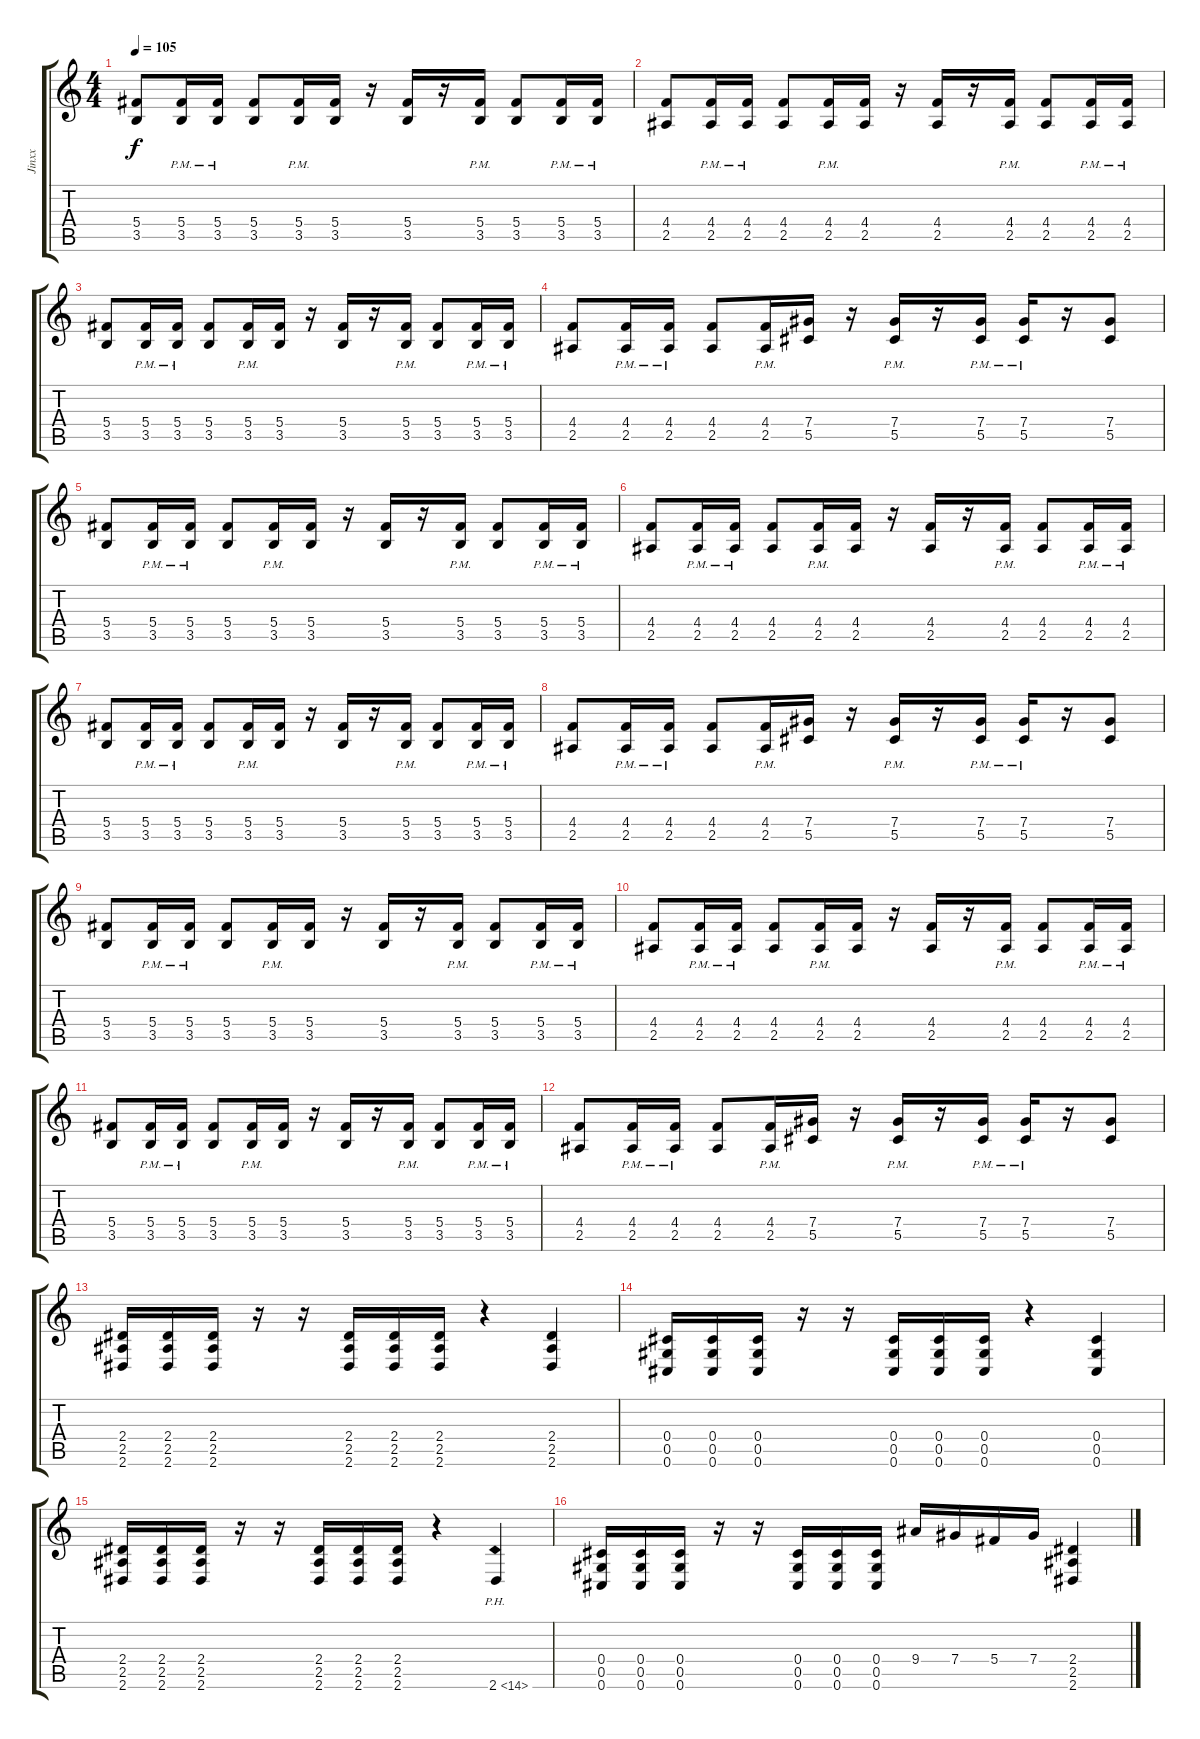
\track ("Jinxx" "Jinxx") {instrument overdrivenguitar}
\staff {score tabs}
\tuning (Eb4 Bb3 Gb3 Db3 Ab2 Db2) {hide}
\ts (4 4)
\tempo 105
\clef g2
\ks c
(5.4 3.5).8{dy f} (5.4{pm} 3.5{pm}).16 (5.4{pm} 3.5{pm}).16 (5.4 3.5).8 (5.4{pm} 3.5{pm}).16 (5.4 3.5).16 r.16 (5.4 3.5).16 r.16 (5.4{pm} 3.5{pm}).16 (5.4 3.5).8 (5.4{pm} 3.5{pm}).16 (5.4{pm} 3.5{pm}).16 |
(4.4 2.5).8 (4.4{pm} 2.5{pm}).16 (4.4{pm} 2.5{pm}).16 (4.4 2.5).8 (4.4{pm} 2.5{pm}).16 (4.4 2.5).16 r.16 (4.4 2.5).16 r.16 (4.4{pm} 2.5{pm}).16 (4.4 2.5).8 (4.4{pm} 2.5{pm}).16 (4.4{pm} 2.5{pm}).16 |
(5.4 3.5).8 (5.4{pm} 3.5{pm}).16 (5.4{pm} 3.5{pm}).16 (5.4 3.5).8 (5.4{pm} 3.5{pm}).16 (5.4 3.5).16 r.16 (5.4 3.5).16 r.16 (5.4{pm} 3.5{pm}).16 (5.4 3.5).8 (5.4{pm} 3.5{pm}).16 (5.4{pm} 3.5{pm}).16 |
(4.4 2.5).8 (4.4{pm} 2.5{pm}).16 (4.4{pm} 2.5{pm}).16 (4.4 2.5).8 (4.4{pm} 2.5{pm}).16 (7.4 5.5).16 r.16 (7.4{pm} 5.5{pm}).16 r.16 (7.4{pm} 5.5{pm}).16 (7.4{pm} 5.5{pm}).16 r.16 (7.4 5.5).8 |
(5.4 3.5).8 (5.4{pm} 3.5{pm}).16 (5.4{pm} 3.5{pm}).16 (5.4 3.5).8 (5.4{pm} 3.5{pm}).16 (5.4 3.5).16 r.16 (5.4 3.5).16 r.16 (5.4{pm} 3.5{pm}).16 (5.4 3.5).8 (5.4{pm} 3.5{pm}).16 (5.4{pm} 3.5{pm}).16 |
(4.4 2.5).8 (4.4{pm} 2.5{pm}).16 (4.4{pm} 2.5{pm}).16 (4.4 2.5).8 (4.4{pm} 2.5{pm}).16 (4.4 2.5).16 r.16 (4.4 2.5).16 r.16 (4.4{pm} 2.5{pm}).16 (4.4 2.5).8 (4.4{pm} 2.5{pm}).16 (4.4{pm} 2.5{pm}).16 |
(5.4 3.5).8 (5.4{pm} 3.5{pm}).16 (5.4{pm} 3.5{pm}).16 (5.4 3.5).8 (5.4{pm} 3.5{pm}).16 (5.4 3.5).16 r.16 (5.4 3.5).16 r.16 (5.4{pm} 3.5{pm}).16 (5.4 3.5).8 (5.4{pm} 3.5{pm}).16 (5.4{pm} 3.5{pm}).16 |
(4.4 2.5).8 (4.4{pm} 2.5{pm}).16 (4.4{pm} 2.5{pm}).16 (4.4 2.5).8 (4.4{pm} 2.5{pm}).16 (7.4 5.5).16 r.16 (7.4{pm} 5.5{pm}).16 r.16 (7.4{pm} 5.5{pm}).16 (7.4{pm} 5.5{pm}).16 r.16 (7.4 5.5).8 |
(5.4 3.5).8 (5.4{pm} 3.5{pm}).16 (5.4{pm} 3.5{pm}).16 (5.4 3.5).8 (5.4{pm} 3.5{pm}).16 (5.4 3.5).16 r.16 (5.4 3.5).16 r.16 (5.4{pm} 3.5{pm}).16 (5.4 3.5).8 (5.4{pm} 3.5{pm}).16 (5.4{pm} 3.5{pm}).16 |
(4.4 2.5).8 (4.4{pm} 2.5{pm}).16 (4.4{pm} 2.5{pm}).16 (4.4 2.5).8 (4.4{pm} 2.5{pm}).16 (4.4 2.5).16 r.16 (4.4 2.5).16 r.16 (4.4{pm} 2.5{pm}).16 (4.4 2.5).8 (4.4{pm} 2.5{pm}).16 (4.4{pm} 2.5{pm}).16 |
(5.4 3.5).8 (5.4{pm} 3.5{pm}).16 (5.4{pm} 3.5{pm}).16 (5.4 3.5).8 (5.4{pm} 3.5{pm}).16 (5.4 3.5).16 r.16 (5.4 3.5).16 r.16 (5.4{pm} 3.5{pm}).16 (5.4 3.5).8 (5.4{pm} 3.5{pm}).16 (5.4{pm} 3.5{pm}).16 |
(4.4 2.5).8 (4.4{pm} 2.5{pm}).16 (4.4{pm} 2.5{pm}).16 (4.4 2.5).8 (4.4{pm} 2.5{pm}).16 (7.4 5.5).16 r.16 (7.4{pm} 5.5{pm}).16 r.16 (7.4{pm} 5.5{pm}).16 (7.4{pm} 5.5{pm}).16 r.16 (7.4 5.5).8 |
(2.4 2.5 2.6).16 (2.4 2.5 2.6).16 (2.4 2.5 2.6).16 r.16 r.16 (2.4 2.5 2.6).16 (2.4 2.5 2.6).16 (2.4 2.5 2.6).16 r.4 (2.4 2.5 2.6).4 |
(0.4 0.5 0.6).16 (0.4 0.5 0.6).16 (0.4 0.5 0.6).16 r.16 r.16 (0.4 0.5 0.6).16 (0.4 0.5 0.6).16 (0.4 0.5 0.6).16 r.4 (0.4 0.5 0.6).4 |
(2.4 2.5 2.6).16 (2.4 2.5 2.6).16 (2.4 2.5 2.6).16 r.16 r.16 (2.4 2.5 2.6).16 (2.4 2.5 2.6).16 (2.4 2.5 2.6).16 r.4 2.6{ph 12}.4 |
(0.4 0.5 0.6).16 (0.4 0.5 0.6).16 (0.4 0.5 0.6).16 r.16 r.16 (0.4 0.5 0.6).16 (0.4 0.5 0.6).16 (0.4 0.5 0.6).16 9.4.16 7.4.16 5.4.16 7.4.16 (2.4 2.5 2.6).4
